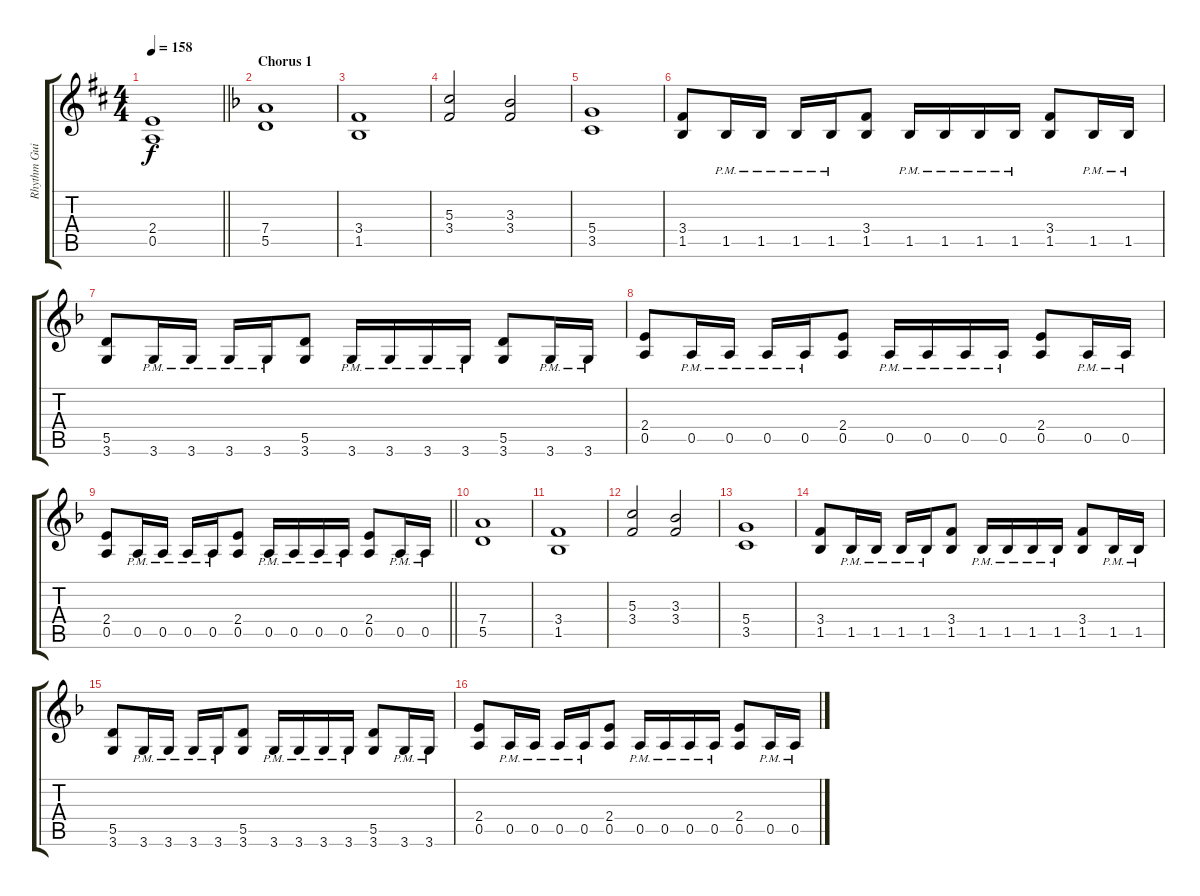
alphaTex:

\track ("Rhythm Guitar 1: Thomas Eriksson" "Rhythm Gui") {instrument distortionguitar}
\staff {score tabs}
\tuning (E4 B3 G3 D3 A2 E2) {hide}
\ts (4 4)
\tempo 158
\clef g2
\barLineRight lightlight
\ks bminor
(2.4 0.5).1{dy f} |
\section ("" "Chorus 1")
\ks dminor
(7.4 5.5).1 |
(3.4 1.5).1 |
(5.3 3.4).2 (3.3 3.4).2 |
(5.4 3.5).1 |
(3.4 1.5).8 1.5{pm}.16 1.5{pm}.16 1.5{pm}.16 1.5{pm}.16 (3.4 1.5).8 1.5{pm}.16 1.5{pm}.16 1.5{pm}.16 1.5{pm}.16 (3.4 1.5).8 1.5{pm}.16 1.5{pm}.16 |
(5.5 3.6).8 3.6{pm}.16 3.6{pm}.16 3.6{pm}.16 3.6{pm}.16 (5.5 3.6).8 3.6{pm}.16 3.6{pm}.16 3.6{pm}.16 3.6{pm}.16 (5.5 3.6).8 3.6{pm}.16 3.6{pm}.16 |
(2.4 0.5).8 0.5{pm}.16 0.5{pm}.16 0.5{pm}.16 0.5{pm}.16 (2.4 0.5).8 0.5{pm}.16 0.5{pm}.16 0.5{pm}.16 0.5{pm}.16 (2.4 0.5).8 0.5{pm}.16 0.5{pm}.16 |
\barLineRight lightlight
(2.4 0.5).8 0.5{pm}.16 0.5{pm}.16 0.5{pm}.16 0.5{pm}.16 (2.4 0.5).8 0.5{pm}.16 0.5{pm}.16 0.5{pm}.16 0.5{pm}.16 (2.4 0.5).8 0.5{pm}.16 0.5{pm}.16 |
(7.4 5.5).1 |
(3.4 1.5).1 |
(5.3 3.4).2 (3.3 3.4).2 |
(5.4 3.5).1 |
(3.4 1.5).8 1.5{pm}.16 1.5{pm}.16 1.5{pm}.16 1.5{pm}.16 (3.4 1.5).8 1.5{pm}.16 1.5{pm}.16 1.5{pm}.16 1.5{pm}.16 (3.4 1.5).8 1.5{pm}.16 1.5{pm}.16 |
(5.5 3.6).8 3.6{pm}.16 3.6{pm}.16 3.6{pm}.16 3.6{pm}.16 (5.5 3.6).8 3.6{pm}.16 3.6{pm}.16 3.6{pm}.16 3.6{pm}.16 (5.5 3.6).8 3.6{pm}.16 3.6{pm}.16 |
(2.4 0.5).8 0.5{pm}.16 0.5{pm}.16 0.5{pm}.16 0.5{pm}.16 (2.4 0.5).8 0.5{pm}.16 0.5{pm}.16 0.5{pm}.16 0.5{pm}.16 (2.4 0.5).8 0.5{pm}.16 0.5{pm}.16
